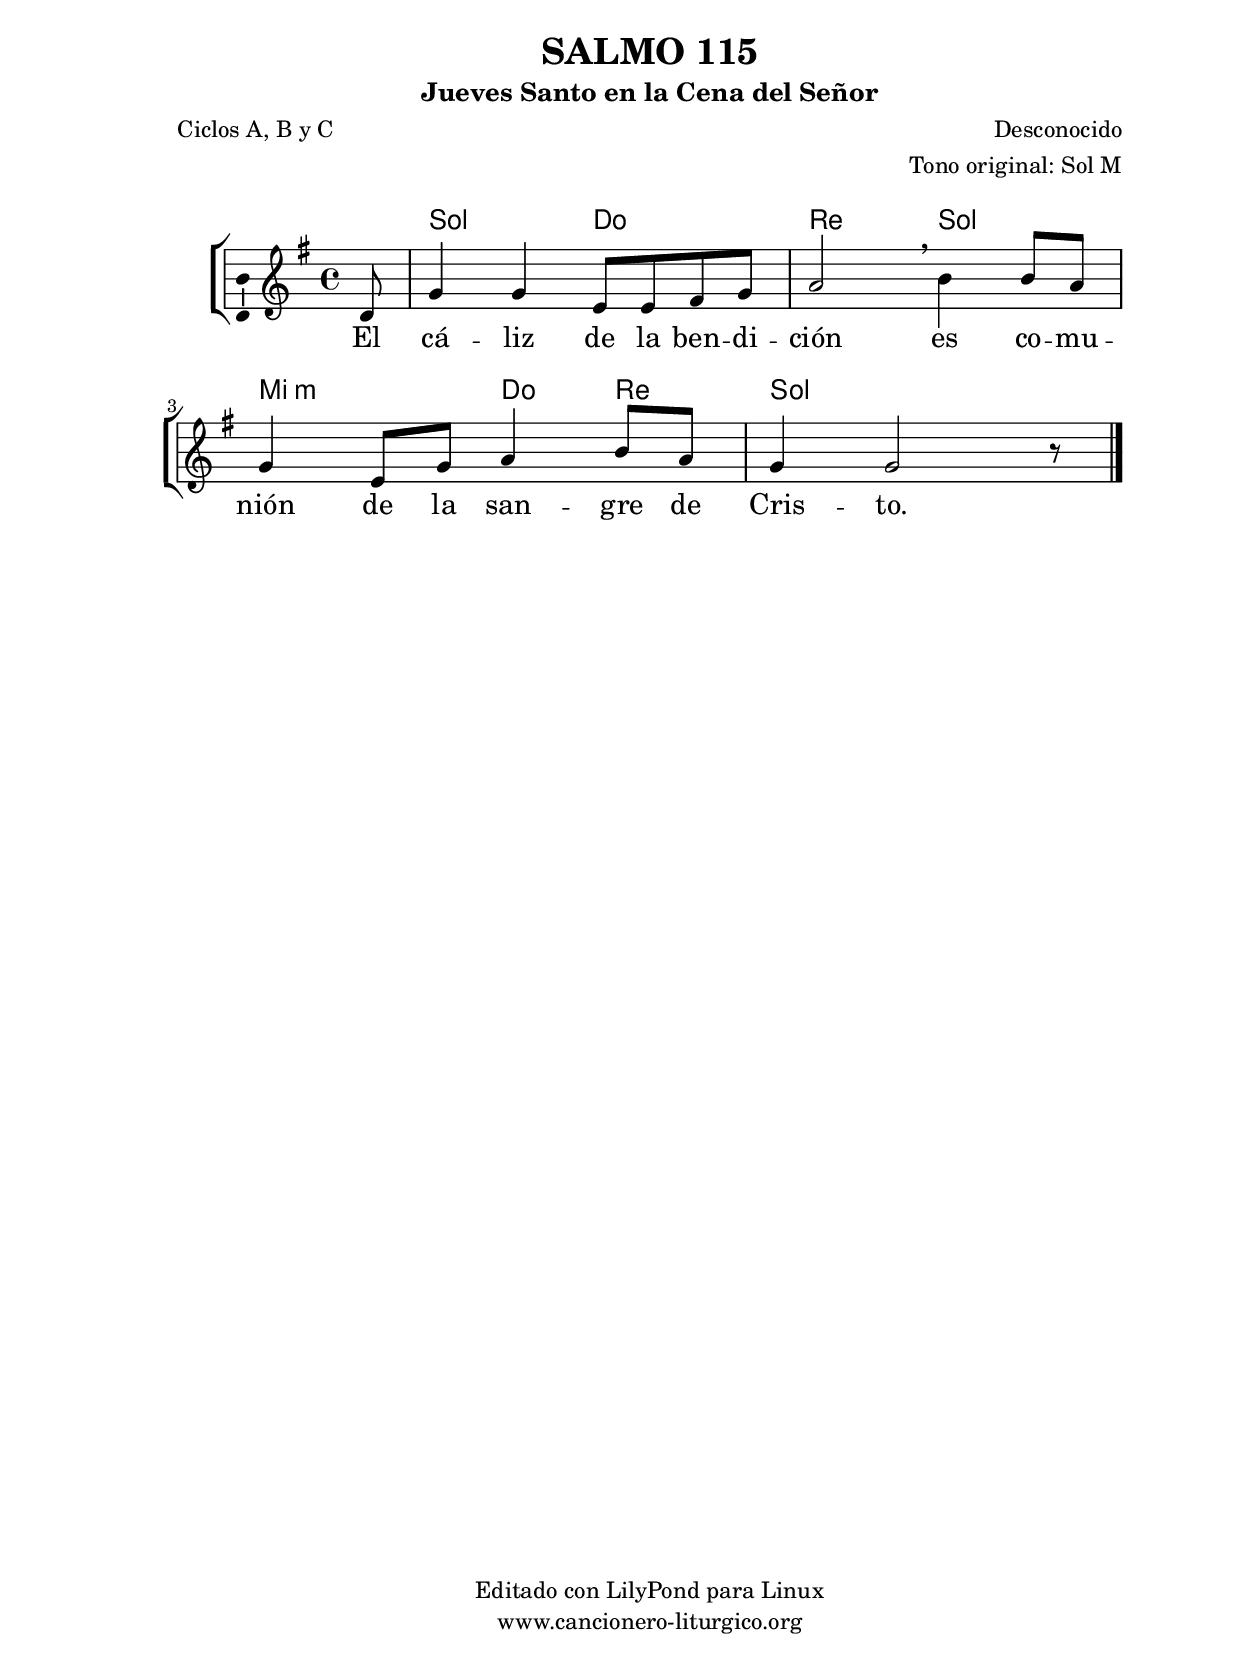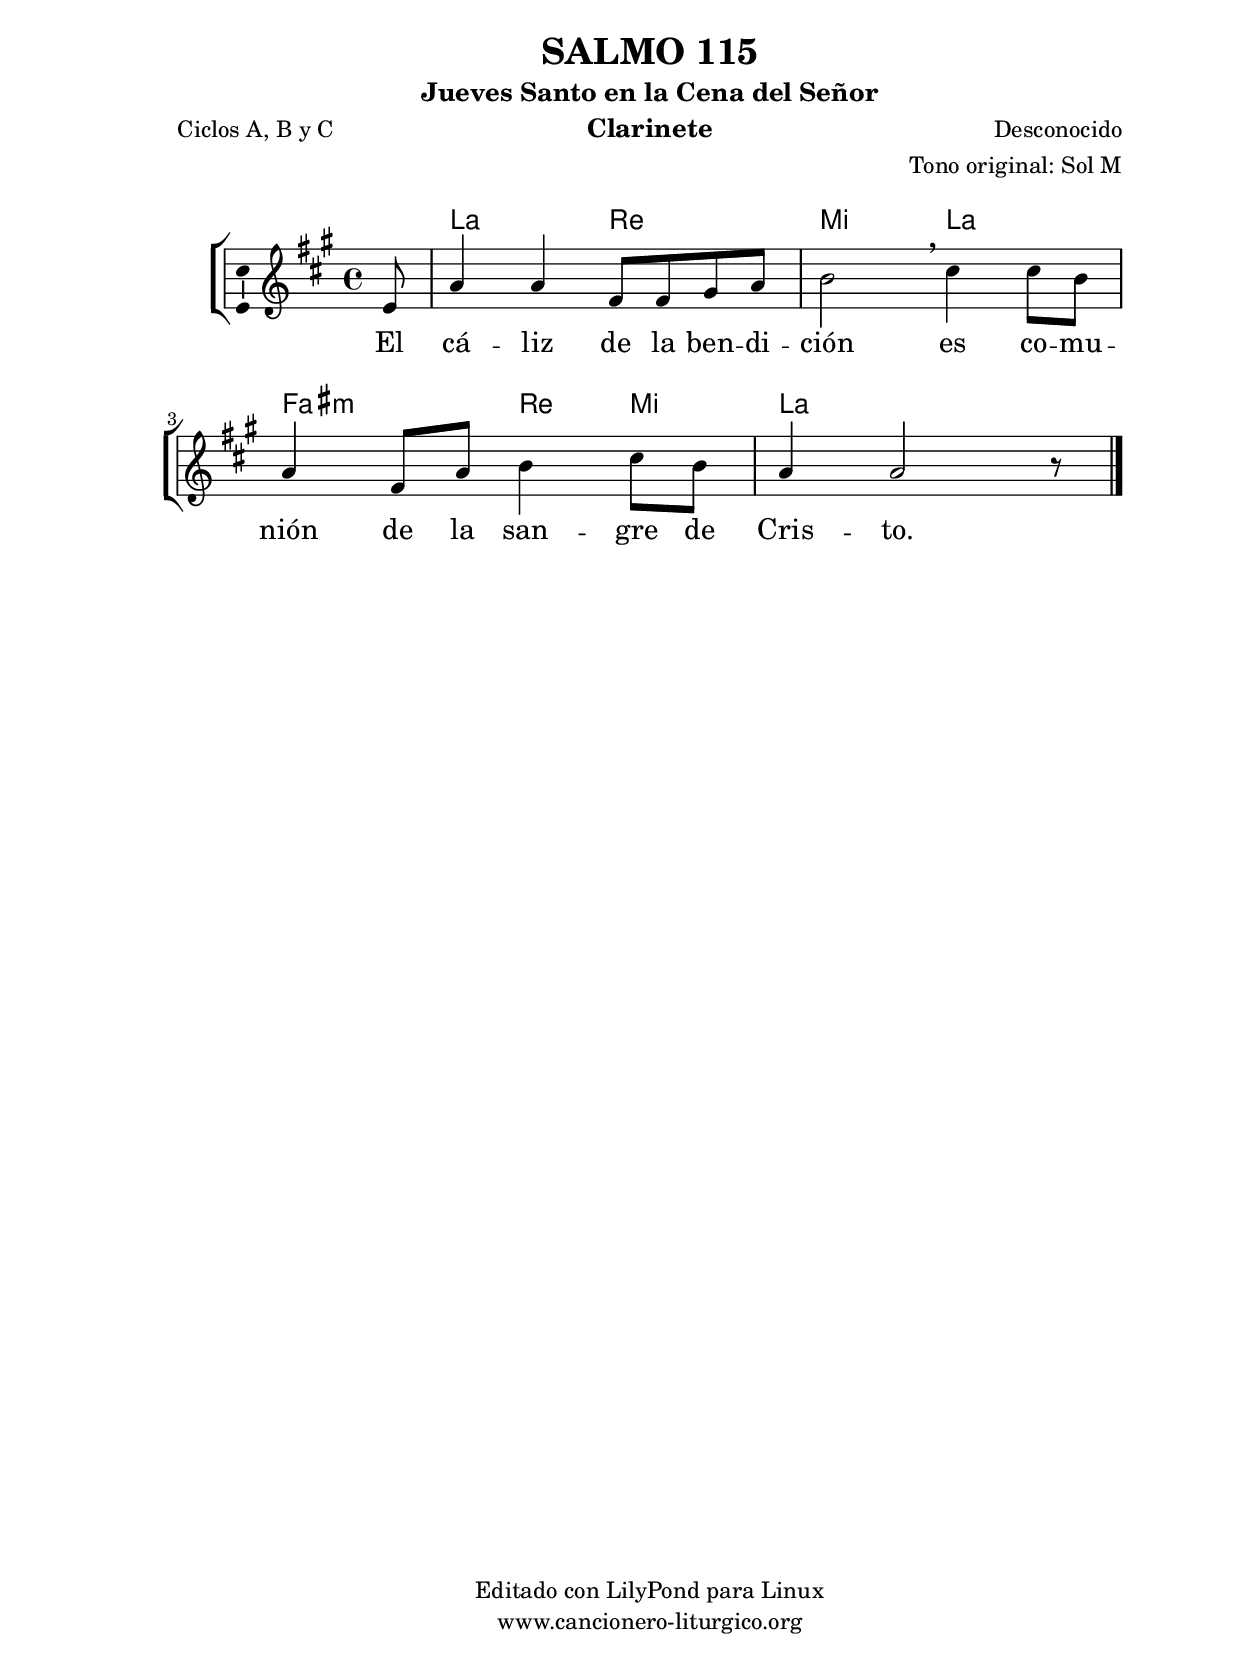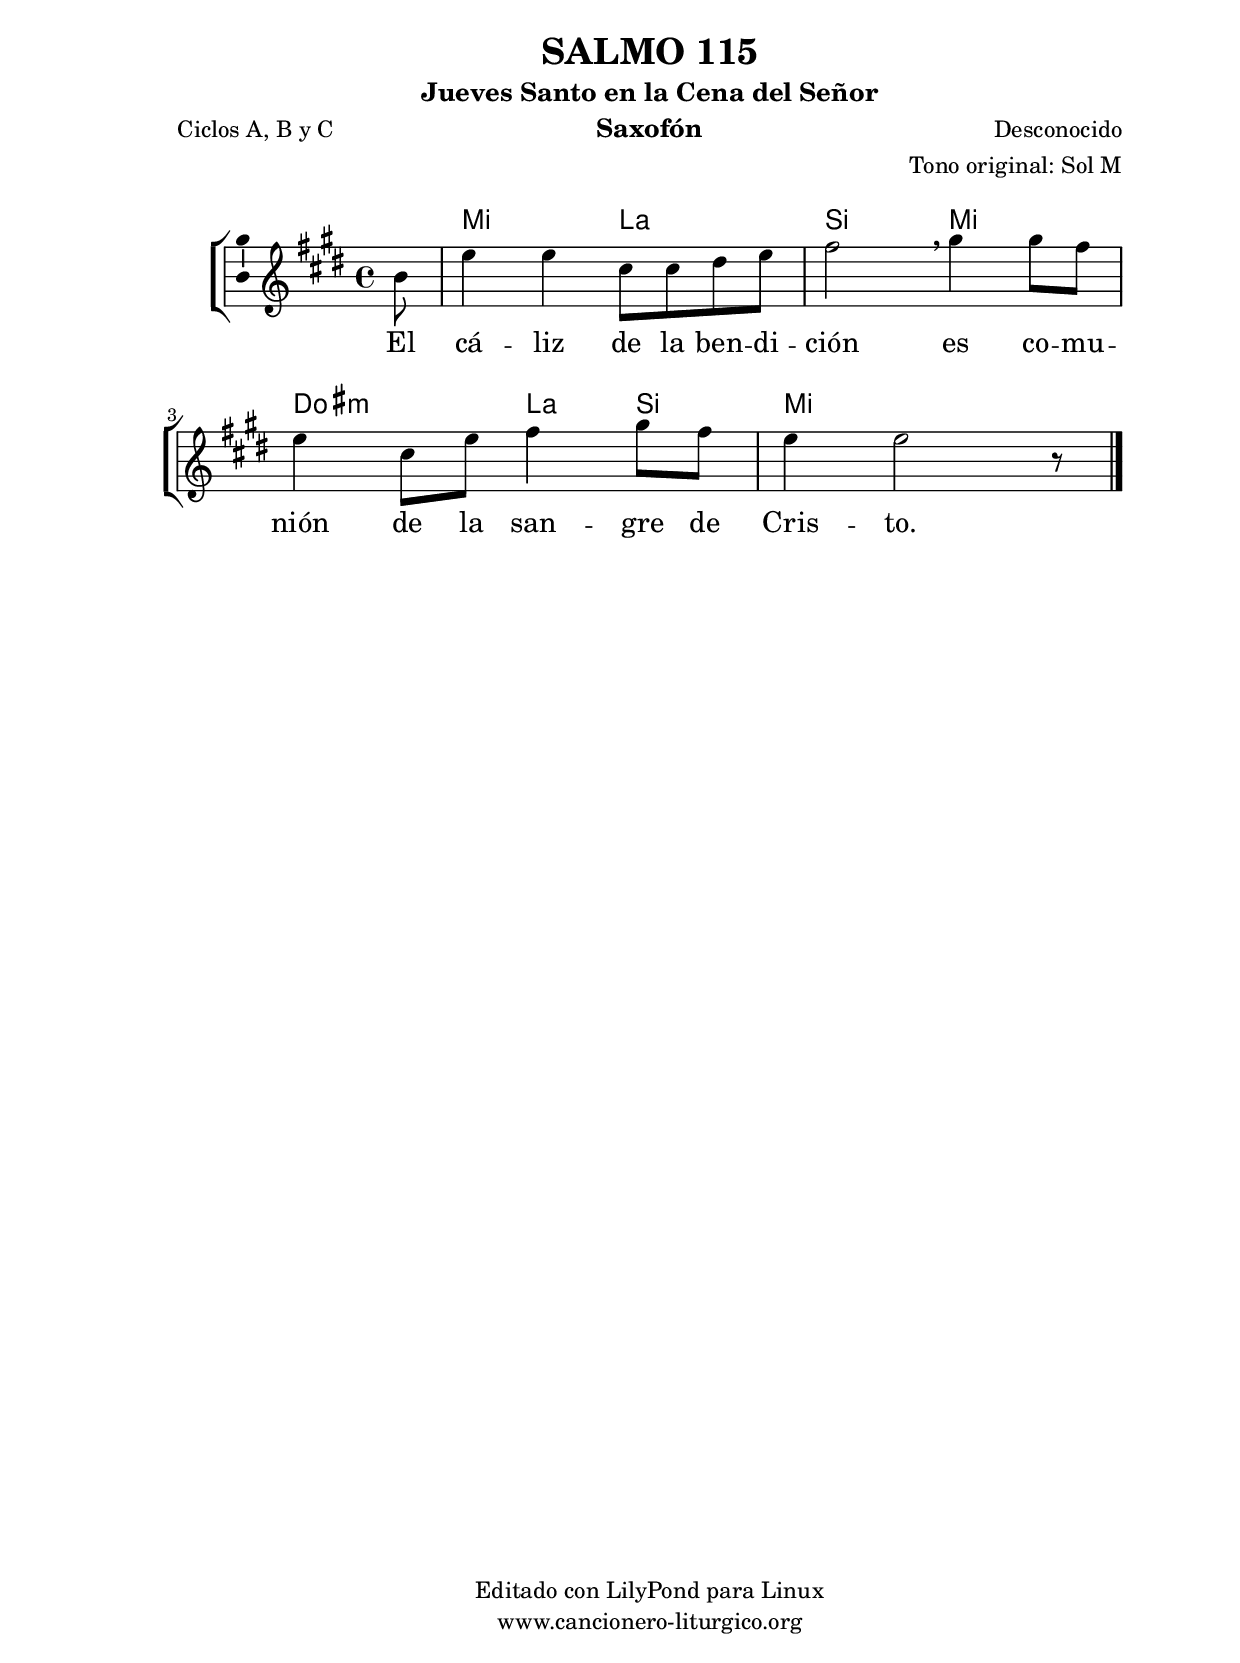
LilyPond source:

%
%para convertir .midi en .wav:
%timidity filename.midi -Ow -o finename.wav
%
%
%Para convertir de .wav a .mp3:
%lame -h -m j filename.wav
%
%
%para escuchar el midi:
%timidity nombrefichero.midi
%


%versión de lilypond para la que se ha escrito esta partitura:
\version "2.16.0"

	%Tamaño papel
	#(set-default-paper-size "a4")
	%Tamaño partitura
	#(set-global-staff-size 20)
	%No responde al pulsar sobre una nota
	#(ly:set-option 'point-and-click #f)

%parámetros del encabezamiento:
\header {
	title = "SALMO 115"
	subtitle = "Jueves Santo en la Cena del Señor"
	composer = "Desconocido"
	poet = "Ciclos A, B y C"
	meter = ""
	arranger = "Tono original: Sol M"
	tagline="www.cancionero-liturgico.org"
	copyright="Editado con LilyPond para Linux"
	tiempo = "Semana Santa"
	usos = "Salmo"
	letra = "El cáliz de la bendición es comunión de la sangre de Cristo."
	}

%parámetros asociados al papel:
\paper  {
	oddHeaderMarkup = \markup {\fill-line { \on-the-fly #not-first-page \fromproperty #'header:title \on-the-fly #not-first-page \fromproperty #'header:composer }}
	evenHeaderMarkup = \markup {\fill-line { \fromproperty #'header:composer \fromproperty #'header:title }}
	#(set-paper-size "a4")
	print-page-number = ##f
	first-page-number = 1
	print-first-page-number = ##f
%	head-separation = 3.0 \cm
	top-margin = 2.0 \cm
	bottom-margin = 0.5\cm
%%%	bottom-margin = -1.0\cm
	left-margin = 3.0 \cm
	line-width = 16.0 \cm 
	indent = 8\mm
	interscoreline = 2.\mm
	between-system-space = 15\mm
%	para que las partituras no llenen la hoja:
	ragged-bottom = ##t
%	idem para la última hoja:
	ragged-last-bottom = ##f
%	para que las partituras llenen el ancho del papel:
	ragged-last = ##f
	after-title-space = 2.5 \cm
%page-count=1
%system-count=8

	%Flexible Vertical Spacing
%	markup-markup-spacing =
%	#'((basic-distance . 15) (minimum-distance . 15) (padding . 3))
	markup-system-spacing =
	#'((basic-distance . 15) (minimum-distance . 15) (padding . 3))
	system-system-spacing =
	#'((basic-distance . 15) (minimum-distance . 15) (padding . 3))
	score-system-spacing =
	#'((basic-distance . 15) (minimum-distance . 15) (padding . 5))
%	top-system-spacing = % header
%	#'((basic-distance . 8) (minimum-distance . 0) (padding . 3))
%	top-markup-spacing =
%	#'((basic-distance . 20) (minimum-distance . 20) (padding . 3))
	last-bottom-spacing = % footer
	#'((basic-distance . 5) (minimum-distance . 5) (padding . 3))
%	score-markup-spacing =
%	#'((basic-distance . 16) (minimum-distance . 13) (padding . 3))

	}


%parámetros que afectan a toda la partitura:
global =  {
	%clave de sol (G):
	\clef G
	%armadura:
%	\transpose d e
	\key g \major
	\tempo 4=100
	\set Score.tempoHideNote = ##t
	}


acordes = {
	\italianChords
	\chordmode {
%	\transpose d e
{

s8
g2 c d g e:m c4 d g2..

	}
	}
}

melodia = 
%\transpose d e
{
	\relative c'{

\time 4/4
\partial8
d8
g4 g e8 e fis g
a2 \breathe b4 b8 a
g4 e8 g a4 b8 a
g4 g2 r8 %s8

	\bar "|."
	}
	}


texto = \lyricmode {
El cá -- liz de la ben -- di -- ción
es co -- mu -- nión de la san -- gre de Cris -- to.
	}


acordesStaff = \context ChordNames = acordesStaff <<
	\set chordChanges = ##t
	\acordes
	>>


vozStaff = \context Voice = vozStaff
\with {\consists "Ambitus_engraver"}
<<
%	\set Staff.instrumentName = ""
%	\set Staff.shortInstrumentName = ""
%	\set Staff.midiInstrument = #"clarinet"
%	\set Staff.midiInstrument = #"cello"
%	\set Staff.midiInstrument = #"flute"
	\set Staff.midiInstrument = #"electric guitar (jazz)"
%	\set Staff.midiInstrument = #"english horn"
%	\set Staff.midiInstrument = #"violin"
%	\set Staff.midiInstrument = #"glockenspiel"
	\set Staff.midiMinimumVolume = #0.7
	\set Staff.midiMaximumVolume = #0.9
	\global
	\melodia
	>>


textoStaff = \context Lyrics = textoStaff <<
	\lyricsto vozStaff \texto
	>>

\book {
	\score {
		\context ChoirStaff {
			\override StaffGroup.SystemStartBracket #'collapse-height = #1
			\override Score.SystemStartBar #'collapse-height = #1
			<<
			\acordesStaff
			\vozStaff
			\textoStaff
			>>
			}
		\layout {
	    		\context {
				\Lyrics
				\override LyricText #'font-size = #2
				}
	   		 \context {
				\Score
				%fontSize = #3
				\override StaffSymbol #'staff-space = #(magstep +3)
				%\override Beam #'thickness = #0.55
				%\override SpacingSpanner #'spacing-increment = #1.0
				%\override Slur #'height-limit = #1.5
				}
			}
		}
	\score {
		\unfoldRepeats
		\context ChoirStaff {
			<<
			\acordesStaff
			\vozStaff
			>>
			}
		\midi {
	  		\context {
	  			\Score
				tempoWholesPerMinute = #(ly:make-moment 70 4)
				}
			}
		}
	}

%Partitura para clarinete
#(define output-suffix "C")
\book {
	\header{
		instrument = "Clarinete"
		}
	\score {
		\context ChoirStaff {
			\override StaffGroup.SystemStartBracket #'collapse-height = #1
			\override Score.SystemStartBar #'collapse-height = #1
\transpose c d
			<<
			\acordesStaff
			\vozStaff
			\textoStaff
			>>
			}
		\layout {
	    		\context {
				\Lyrics
				\override LyricText #'font-size = #2
				}
	   		 \context {
				\Score
				%fontSize = #3
				\override StaffSymbol #'staff-space = #(magstep +3)
				%\override Beam #'thickness = #0.55
				%\override SpacingSpanner #'spacing-increment = #1.0
				%\override Slur #'height-limit = #1.5
				}
			}
		}
	}

%Partitura para saxofón
#(define output-suffix "S")
\book {
	\header{
		instrument = "Saxofón"
		}
	\score {
		\context ChoirStaff {
			\override StaffGroup.SystemStartBracket #'collapse-height = #1
			\override Score.SystemStartBar #'collapse-height = #1
\transpose c a
			<<
			\acordesStaff
			\vozStaff
			\textoStaff
			>>
			}
		\layout {
	    		\context {
				\Lyrics
				\override LyricText #'font-size = #2
				}
	   		 \context {
				\Score
				%fontSize = #3
				\override StaffSymbol #'staff-space = #(magstep +3)
				%\override Beam #'thickness = #0.55
				%\override SpacingSpanner #'spacing-increment = #1.0
				%\override Slur #'height-limit = #1.5
				}
			}
		}
	}

